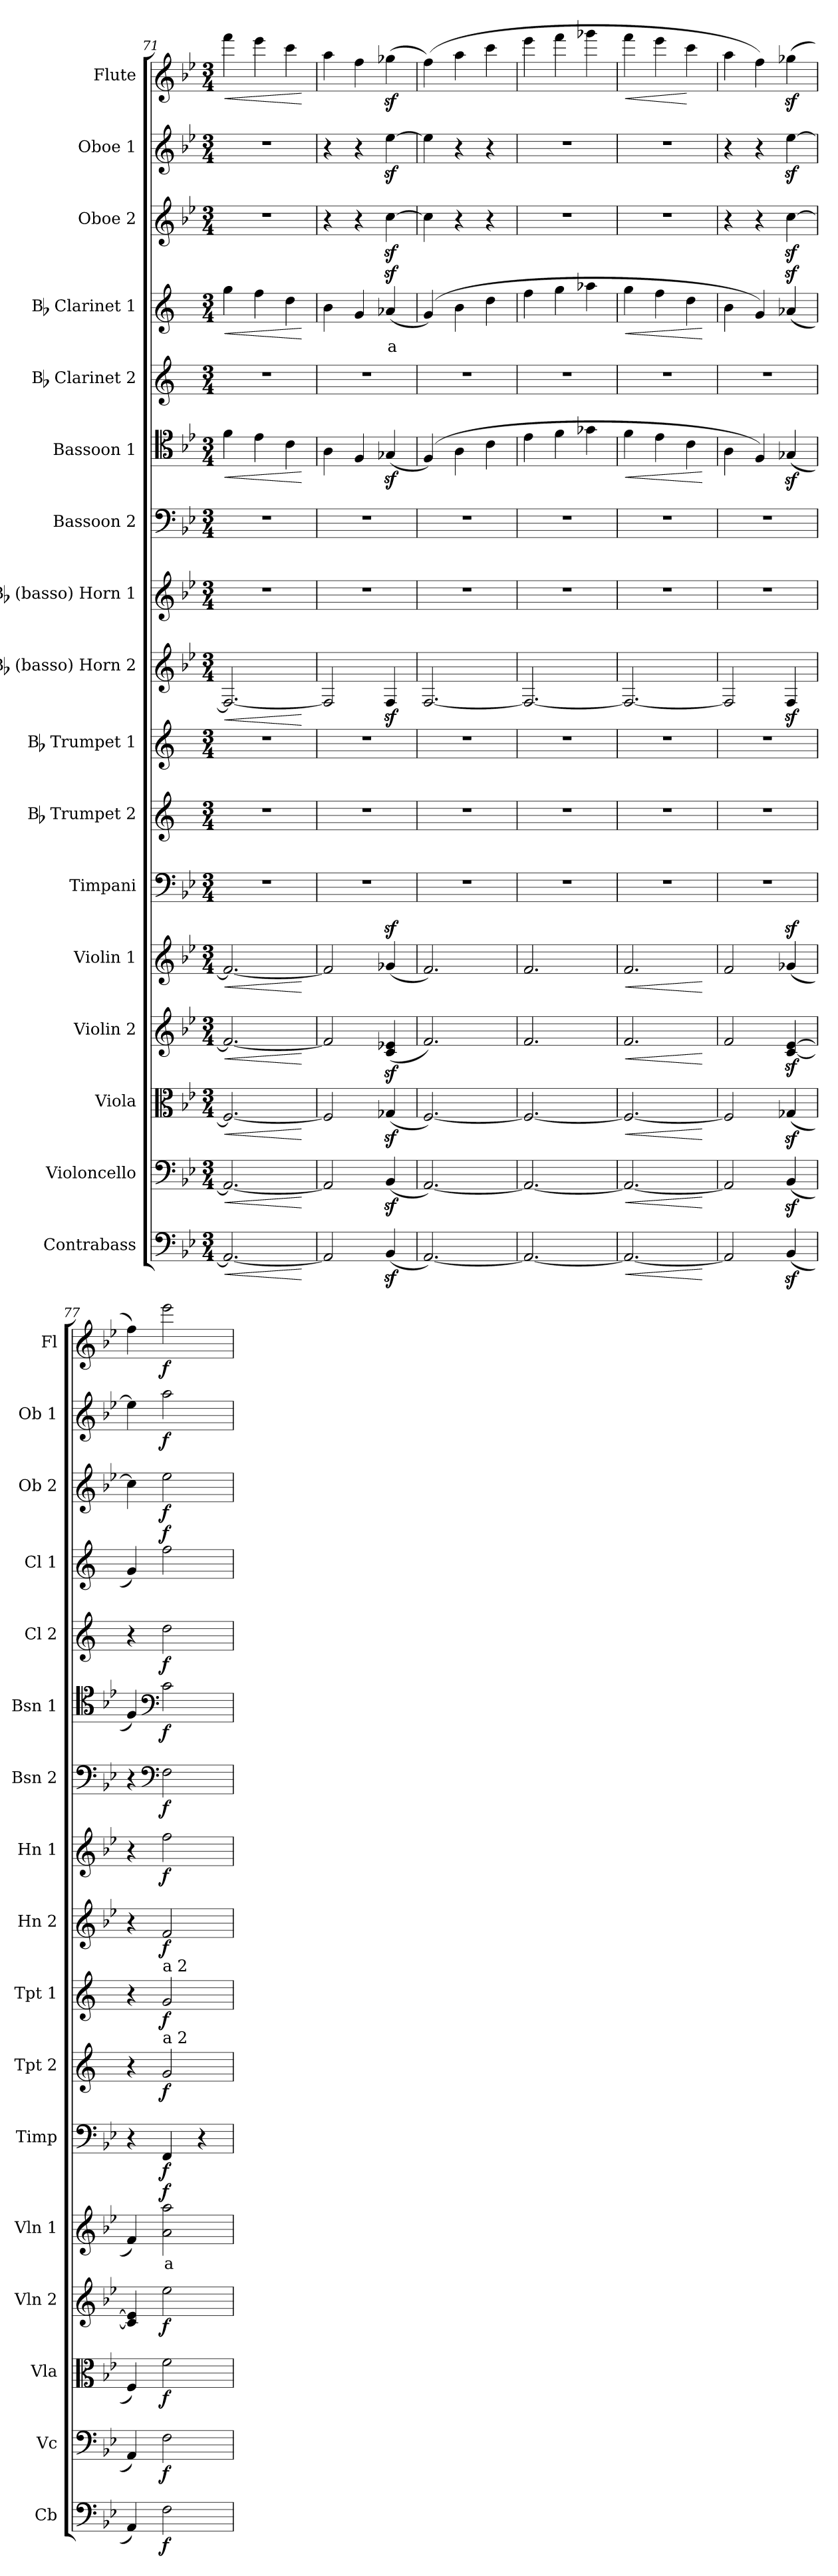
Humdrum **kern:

**kern	**dynam	**kern	**dynam	**kern	**dynam	**kern	**dynam	**kern	**text	**dynam	**kern	**dynam	**kern	**dynam	**kern	**dynam	**kern	**dynam	**kern	**dynam	**kern	**dynam	**kern	**dynam	**kern	**dynam	**kern	**text	**dynam	**kern	**dynam	**kern	**dynam	**kern	**dynam
*part17	*part17	*part16	*part16	*part15	*part15	*part14	*part14	*part13	*part13	*part13	*part12	*part12	*part11	*part11	*part10	*part10	*part9	*part9	*part8	*part8	*part7	*part7	*part6	*part6	*part5	*part5	*part4	*part4	*part4	*part3	*part3	*part2	*part2	*part1	*part1
*staff17	*staff17	*staff16	*staff16	*staff15	*staff15	*staff14	*staff14	*staff13	*staff13	*staff13	*staff12	*staff12	*staff11	*staff11	*staff10	*staff10	*staff9	*staff9	*staff8	*staff8	*staff7	*staff7	*staff6	*staff6	*staff5	*staff5	*staff4	*staff4	*staff4	*staff3	*staff3	*staff2	*staff2	*staff1	*staff1
*I"Contrabass	*	*I"Violoncello	*	*I"Viola	*	*I"Violin 2	*	*I"Violin 1	*	*	*I"Timpani	*	*I"Bb Trumpet 2	*	*I"Bb Trumpet 1	*	*I"Bb (basso) Horn 2	*	*I"Bb (basso) Horn 1	*	*I"Bassoon 2	*	*I"Bassoon 1	*	*I"Bb Clarinet 2	*	*I"Bb Clarinet 1	*	*	*I"Oboe 2	*	*I"Oboe 1	*	*I"Flute	*
*I'Cb	*	*I'Vc	*	*I'Vla	*	*I'Vln 2	*	*I'Vln 1	*	*	*I'Timp	*	*I'Tpt 2	*	*I'Tpt 1	*	*I'Hn 2	*	*I'Hn 1	*	*I'Bsn 2	*	*I'Bsn 1	*	*I'Cl 2	*	*I'Cl 1	*	*	*I'Ob 2	*	*I'Ob 1	*	*I'Fl	*
*clefF4	*	*clefF4	*	*clefC3	*	*clefG2	*	*clefG2	*	*	*clefF4	*	*clefG2	*	*clefG2	*	*clefG2	*	*clefG2	*	*clefF4	*	*clefC4	*	*clefG2	*	*clefG2	*	*	*clefG2	*	*clefG2	*	*clefG2	*
*ITrd7c12	*	*	*	*	*	*	*	*	*	*	*	*	*ITrd1c2	*	*ITrd1c2	*	*ITrd8c14	*	*ITrd8c14	*	*	*	*	*	*ITrd1c2	*	*ITrd1c2	*	*	*	*	*	*	*	*
*k[b-e-]	*	*k[b-e-]	*	*k[b-e-]	*	*k[b-e-]	*	*k[b-e-]	*	*	*k[b-e-]	*	*k[b-e-]	*	*k[b-e-]	*	*k[b-e-]	*	*k[b-e-]	*	*k[b-e-]	*	*k[b-e-]	*	*k[b-e-]	*	*k[b-e-]	*	*	*k[b-e-]	*	*k[b-e-]	*	*k[b-e-]	*
*M3/4	*	*M3/4	*	*M3/4	*	*M3/4	*	*M3/4	*	*	*M3/4	*	*M3/4	*	*M3/4	*	*M3/4	*	*M3/4	*	*M3/4	*	*M3/4	*	*M3/4	*	*M3/4	*	*	*M3/4	*	*M3/4	*	*M3/4	*
=71	=71	=71	=71	=71	=71	=71	=71	=71	=71	=71	=71	=71	=71	=71	=71	=71	=71	=71	=71	=71	=71	=71	=71	=71	=71	=71	=71	=71	=71	=71	=71	=71	=71	=71	=71
!	!LO:HP:b	!	!LO:HP:b	!	!LO:HP:b	!	!LO:HP:b	!	!	!LO:HP:b	!	!	!	!	!	!	!	!LO:HP:b	!	!	!	!	!	!LO:HP:b	!	!	!	!	!LO:HP:b	!	!	!	!	!	!LO:HP:b
2.AAA/_	<	2.AA/_	<	2.F/_	<	2.f/_	<	2.f/_	.	<	2.r	.	2.r	.	2.r	.	2.FF/_	<	2.r	.	2.r	.	4f\	<	2.r	.	4ff\	.	<	2.r	.	2.r	.	4fff\	<
.	.	.	.	.	.	.	.	.	.	.	.	.	.	.	.	.	.	.	.	.	.	.	4e-\	.	.	.	4ee-\	.	.	.	.	.	.	4eee-\	.
.	.	.	.	.	.	.	.	.	.	.	.	.	.	.	.	.	.	.	.	.	.	.	4c\	.	.	.	4cc\	.	.	.	.	.	.	4ccc\	.
.	[	.	[	.	[	.	[	.	.	[	.	.	.	.	.	.	.	[	.	.	.	.	.	[	.	.	.	.	[	.	.	.	.	.	[
=72	=72	=72	=72	=72	=72	=72	=72	=72	=72	=72	=72	=72	=72	=72	=72	=72	=72	=72	=72	=72	=72	=72	=72	=72	=72	=72	=72	=72	=72	=72	=72	=72	=72	=72	=72
2AAA/]	.	2AA/]	.	2F/]	.	2f/]	.	2f/]	.	.	2.r	.	2.r	.	2.r	.	2FF/]	.	2.r	.	2.r	.	4A\	.	2.r	.	4a\	.	.	4r	.	4r	.	4aa\	.
.	.	.	.	.	.	.	.	.	.	.	.	.	.	.	.	.	.	.	.	.	.	.	4F/	.	.	.	4f/	.	.	4r	.	4r	.	4ff\	.
!	!	!	!	!	!	!	!	!	!	!	!	!	!	!	!	!	!	!	!	!	!	!	!	!	!	!	!	!LO:LY:b:color=#FF0000	!	!	!	!	!	!	!
(4BBB-z</	.	(4BB-z</	.	(4G-Xz</	.	(4c/z< 4e-X/z<	.	(4g-Xz</	.	.	.	.	.	.	.	.	4FFz</	.	.	.	.	.	(4G-Xz</	.	.	.	(4g-Xz</	a	.	[4ccz<\	.	[4ee-z<\	.	(4gg-Xz<\	.
=73	=73	=73	=73	=73	=73	=73	=73	=73	=73	=73	=73	=73	=73	=73	=73	=73	=73	=73	=73	=73	=73	=73	=73	=73	=73	=73	=73	=73	=73	=73	=73	=73	=73	=73	=73
[2.AAA/)	.	[2.AA/)	.	[2.F/)	.	2.f/)	.	2.f/)	.	.	2.r	.	2.r	.	2.r	.	[2.FF/	.	2.r	.	2.r	.	(4F/)	.	2.r	.	(4f/)	.	.	4cc\]	.	4ee-\]	.	(4ff\)	.
.	.	.	.	.	.	.	.	.	.	.	.	.	.	.	.	.	.	.	.	.	.	.	4A\	.	.	.	4a\	.	.	4r	.	4r	.	4aa\	.
.	.	.	.	.	.	.	.	.	.	.	.	.	.	.	.	.	.	.	.	.	.	.	4c\	.	.	.	4cc\	.	.	4r	.	4r	.	4ccc\	.
!!LO:PB:g=z
=74	=74	=74	=74	=74	=74	=74	=74	=74	=74	=74	=74	=74	=74	=74	=74	=74	=74	=74	=74	=74	=74	=74	=74	=74	=74	=74	=74	=74	=74	=74	=74	=74	=74	=74	=74
2.AAA/_	.	2.AA/_	.	2.F/_	.	2.f/	.	2.f/	.	.	2.r	.	2.r	.	2.r	.	2.FF/_	.	2.r	.	2.r	.	4e-\	.	2.r	.	4ee-\	.	.	2.r	.	2.r	.	4eee-\	.
.	.	.	.	.	.	.	.	.	.	.	.	.	.	.	.	.	.	.	.	.	.	.	4f\	.	.	.	4ff\	.	.	.	.	.	.	4fff\	.
.	.	.	.	.	.	.	.	.	.	.	.	.	.	.	.	.	.	.	.	.	.	.	4g-X\	.	.	.	4gg-X\	.	.	.	.	.	.	4ggg-X\	.
=75	=75	=75	=75	=75	=75	=75	=75	=75	=75	=75	=75	=75	=75	=75	=75	=75	=75	=75	=75	=75	=75	=75	=75	=75	=75	=75	=75	=75	=75	=75	=75	=75	=75	=75	=75
!	!LO:HP:b	!	!LO:HP:b	!	!LO:HP:b	!	!LO:HP:b	!	!	!LO:HP:b	!	!	!	!	!	!	!	!	!	!	!	!	!	!LO:HP:b	!	!	!	!	!LO:HP:b	!	!	!	!	!	!LO:HP:b
2.AAA/_	<	2.AA/_	<	2.F/_	<	2.f/	<	2.f/	.	<	2.r	.	2.r	.	2.r	.	2.FF/_	.	2.r	.	2.r	.	4f\	<	2.r	.	4ff\	.	<	2.r	.	2.r	.	4fff\	<
.	.	.	.	.	.	.	.	.	.	.	.	.	.	.	.	.	.	.	.	.	.	.	4e-\	.	.	.	4ee-\	.	.	.	.	.	.	4eee-\	.
.	.	.	.	.	.	.	.	.	.	.	.	.	.	.	.	.	.	.	.	.	.	.	4c\	.	.	.	4cc\	.	.	.	.	.	.	4ccc\	[
.	[	.	[	.	[	.	[	.	.	[	.	.	.	.	.	.	.	.	.	.	.	.	.	[	.	.	.	.	[	.	.	.	.	.	.
=76	=76	=76	=76	=76	=76	=76	=76	=76	=76	=76	=76	=76	=76	=76	=76	=76	=76	=76	=76	=76	=76	=76	=76	=76	=76	=76	=76	=76	=76	=76	=76	=76	=76	=76	=76
2AAA/]	.	2AA/]	.	2F/]	.	2f/	.	2f/	.	.	2.r	.	2.r	.	2.r	.	2FF/]	.	2.r	.	2.r	.	4A\	.	2.r	.	4a\	.	.	4r	.	4r	.	4aa\	.
.	.	.	.	.	.	.	.	.	.	.	.	.	.	.	.	.	.	.	.	.	.	.	4F/)	.	.	.	4f/)	.	.	4r	.	4r	.	4ff\)	.
(4BBB-z</	.	(4BB-z</	.	(4G-Xz</	.	[4c/z< [4e-/z<	.	(4g-Xz</	.	.	.	.	.	.	.	.	4FFz</	.	.	.	.	.	(4G-Xz</	.	.	.	(4g-Xz</	.	.	[4ccz<\	.	[4ee-z<\	.	(4gg-Xz<\	.
=77	=77	=77	=77	=77	=77	=77	=77	=77	=77	=77	=77	=77	=77	=77	=77	=77	=77	=77	=77	=77	=77	=77	=77	=77	=77	=77	=77	=77	=77	=77	=77	=77	=77	=77	=77
4AAA/)	.	4AA/)	.	4F/)	.	4c/] 4e-/]	.	4f/)	.	.	4r	.	4r	.	4r	.	4r	.	4r	.	4r	.	4F/)	.	4r	.	4f/)	.	.	4cc\]	.	4ee-\]	.	4ff\)	.
*	*	*	*	*	*	*	*	*	*	*	*	*	*	*	*	*	*	*	*	*	*clefF4	*	*clefF4	*	*	*	*	*	*	*	*	*	*	*	*
!	!	!	!	!	!	!	!	!	!	!	!	!	!	!	!LO:TX:a:t=a 2	!	!	!	!	!	!	!	!	!	!	!	!	!	!	!	!	!	!	!	!
!	!	!	!	!	!	!	!	!	!	!	!	!	!LO:TX:a:t=a 2	!	!	!	!	!	!	!	!	!	!	!	!	!	!	!	!	!	!	!	!	!	!
!	!LO:DY:b	!	!LO:DY:b	!	!LO:DY:b	!	!LO:DY:b	!	!LO:LY:b:color=#FF0000	!LO:DY:b	!	!LO:DY:b	!	!LO:DY:b	!	!LO:DY:b	!	!LO:DY:b	!	!LO:DY:b	!	!LO:DY:b	!	!LO:DY:b	!	!LO:DY:b	!	!	!LO:DY:b	!	!LO:DY:b	!	!LO:DY:b	!	!LO:DY:b
2FF\	f	2F\	f	2f\	f	2ee-\	f	2a\ 2aa\	a	f	4FF/	f	2f/	f	2f/	f	2F/	f	2f\	f	2F\	f	2c\	f	2cc\	f	2ee-\	.	f	2ee-\	f	2aa\	f	2eee-\	f
.	.	.	.	.	.	.	.	.	.	.	4r	.	.	.	.	.	.	.	.	.	.	.	.	.	.	.	.	.	.	.	.	.	.	.	.
=	=	=	=	=	=	=	=	=	=	=	=	=	=	=	=	=	=	=	=	=	=	=	=	=	=	=	=	=	=	=	=	=	=	=	=
*-	*-	*-	*-	*-	*-	*-	*-	*-	*-	*-	*-	*-	*-	*-	*-	*-	*-	*-	*-	*-	*-	*-	*-	*-	*-	*-	*-	*-	*-	*-	*-	*-	*-	*-	*-
